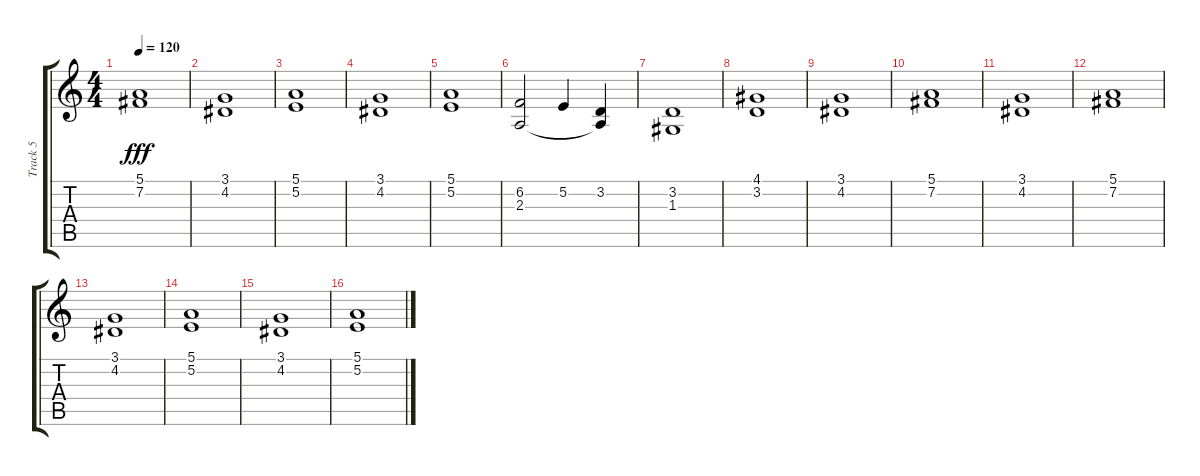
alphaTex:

\track ("Track 5" "Track 5") {instrument drawbarorgan}
\staff {score tabs}
\tuning (E4 B3 G3 D3 A2 E2) {hide}
\ts (4 4)
\tempo 120
\clef g2
\ks c
(5.1 7.2).1{dy fff} |
(3.1 4.2).1 |
(5.1 5.2).1 |
(3.1 4.2).1 |
(5.1 5.2).1 |
(6.2 2.3).2 5.2.4 (3.2 2.3{t}).4 |
(3.2 1.3).1 |
(4.1 3.2).1 |
(3.1 4.2).1 |
(5.1 7.2).1 |
(3.1 4.2).1 |
(5.1 7.2).1 |
(3.1 4.2).1 |
(5.1 5.2).1 |
(3.1 4.2).1 |
(5.1 5.2).1
